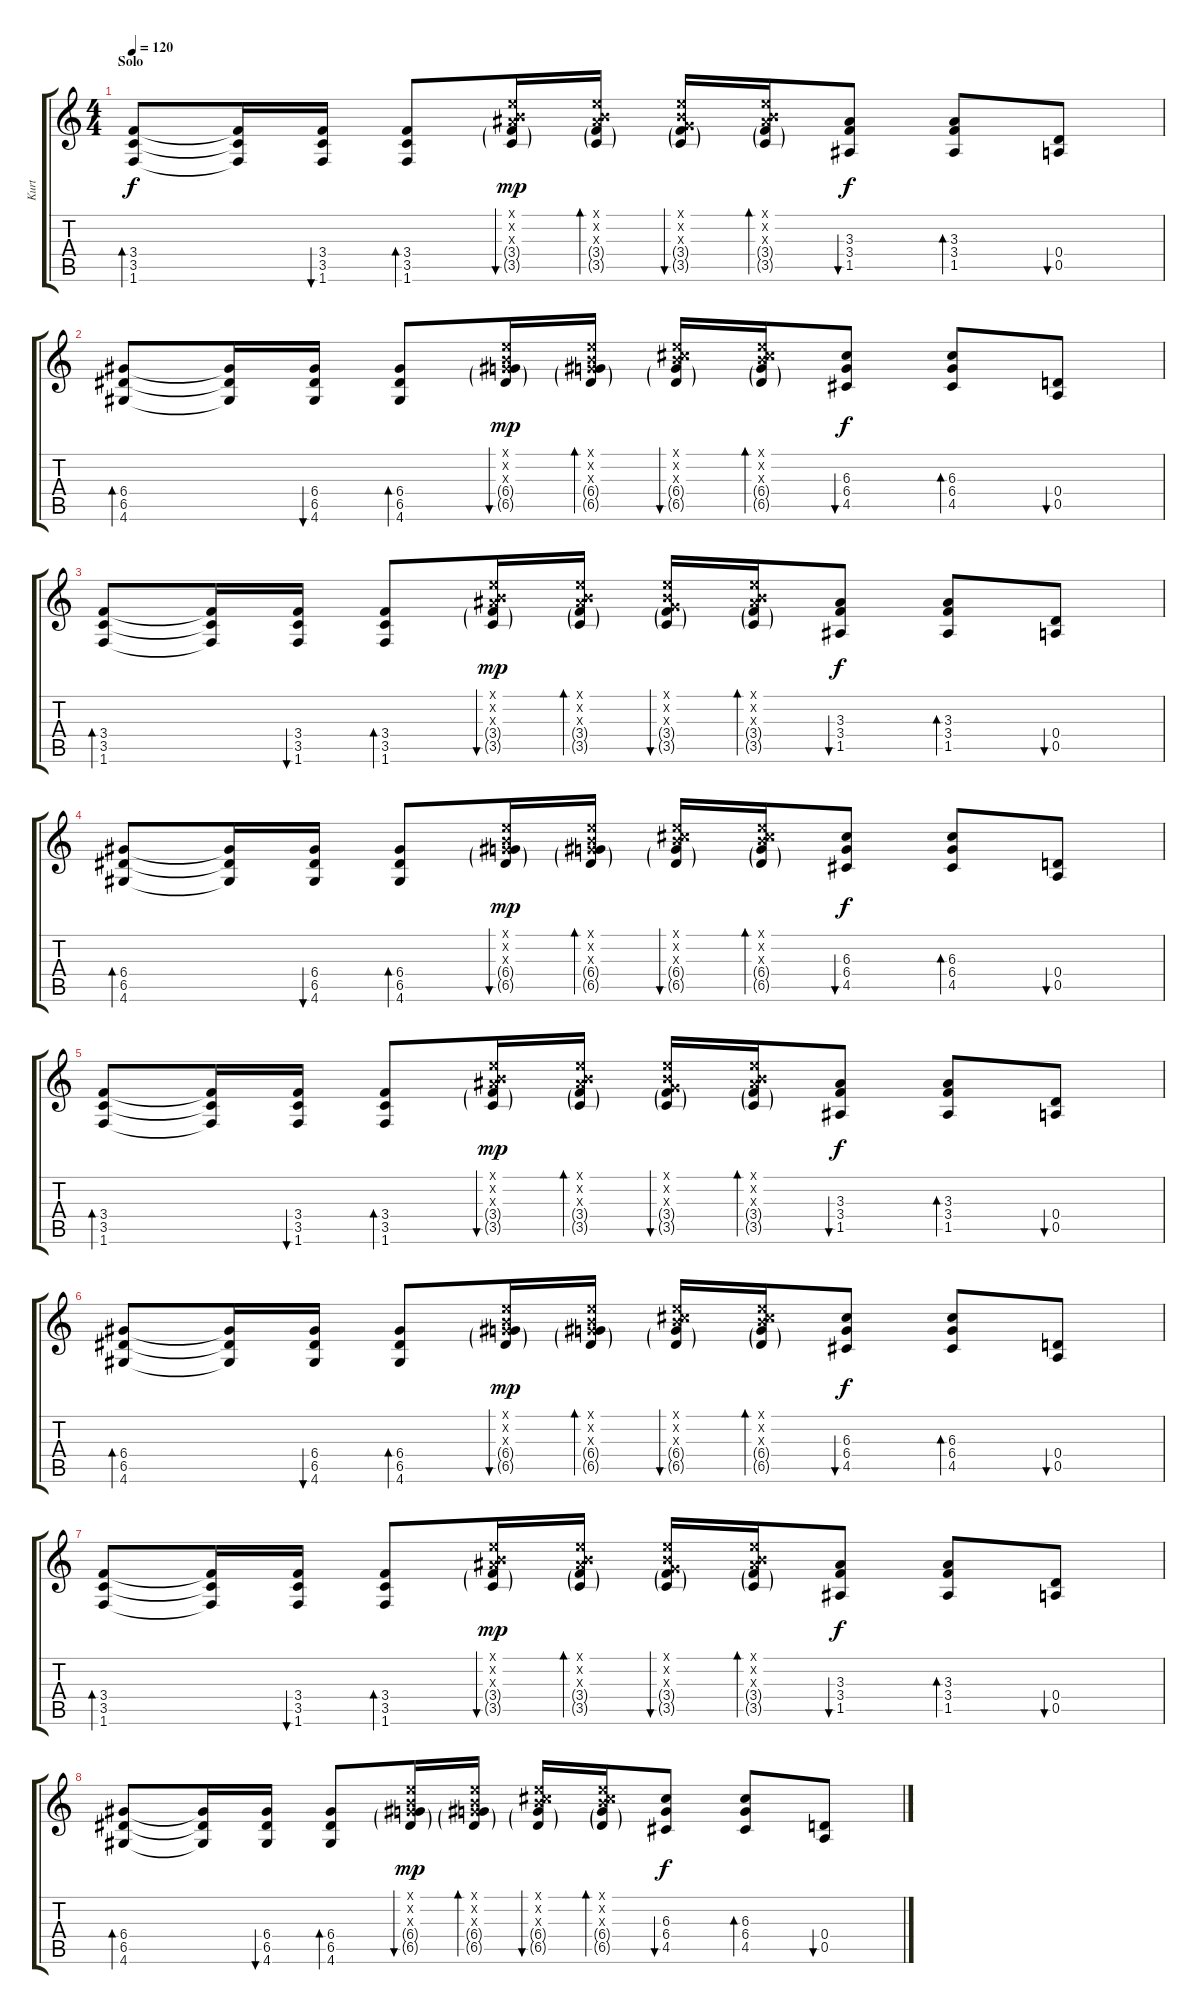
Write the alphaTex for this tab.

\track ("Kurt" "Kurt") {instrument electricguitarclean}
\staff {score tabs}
\tuning (E4 B3 G3 D3 A2 E2) {hide}
\ts (4 4)
\section ("" "Solo")
\tempo 120
\clef g2
\ks c
(3.4 3.5 1.6).8{bd 30 dy f volume 10 instrument distortionguitar} (3.4{t} 3.5{t} 1.6{t}).16 (3.4 3.5 1.6).16{bu 30} (3.4 3.5 1.6).8{bd 30} (0.1{x} 0.2{x} 3.3{x} 3.4{g} 3.5{g}).16{bu 30 dy mp} (0.1{x} 0.2{x} 3.3{x} 3.4{g} 3.5{g}).16{bd 30} (0.1{x} 0.2{x} 0.3{x} 3.4{g} 3.5{g}).16{bu 30} (0.1{x} 0.2{x} 3.3{x} 3.4{g} 3.5{g}).16{bd 30} (3.3 3.4 1.5).8{bu 30 dy f} (3.3 3.4 1.5).8{bd 30} (0.4 0.5).8{bu 120} |
(6.4 6.5 4.6).8{bd 30} (6.4{t} 6.5{t} 4.6{t}).16 (6.4 6.5 4.6).16{bu 30} (6.4 6.5 4.6).8{bd 30} (0.1{x} 0.2{x} 0.3{x} 6.4{g} 6.5{g}).16{bu 30 dy mp} (0.1{x} 0.2{x} 0.3{x} 6.4{g} 6.5{g}).16{bd 30} (0.1{x} 0.2{x} 6.3{x} 6.4{g} 6.5{g}).16{bu 30} (0.1{x} 0.2{x} 6.3{x} 6.4{g} 6.5{g}).16{bd 30} (6.3 6.4 4.5).8{bu 30 dy f} (6.3 6.4 4.5).8{bd 30} (0.4 0.5).8{bu 120} |
(3.4 3.5 1.6).8{bd 30} (3.4{t} 3.5{t} 1.6{t}).16 (3.4 3.5 1.6).16{bu 30} (3.4 3.5 1.6).8{bd 30} (0.1{x} 0.2{x} 3.3{x} 3.4{g} 3.5{g}).16{bu 30 dy mp} (0.1{x} 0.2{x} 3.3{x} 3.4{g} 3.5{g}).16{bd 30} (0.1{x} 0.2{x} 0.3{x} 3.4{g} 3.5{g}).16{bu 30} (0.1{x} 0.2{x} 3.3{x} 3.4{g} 3.5{g}).16{bd 30} (3.3 3.4 1.5).8{bu 30 dy f} (3.3 3.4 1.5).8{bd 30} (0.4 0.5).8{bu 120} |
(6.4 6.5 4.6).8{bd 30} (6.4{t} 6.5{t} 4.6{t}).16 (6.4 6.5 4.6).16{bu 30} (6.4 6.5 4.6).8{bd 30} (0.1{x} 0.2{x} 0.3{x} 6.4{g} 6.5{g}).16{bu 30 dy mp} (0.1{x} 0.2{x} 0.3{x} 6.4{g} 6.5{g}).16{bd 30} (0.1{x} 0.2{x} 6.3{x} 6.4{g} 6.5{g}).16{bu 30} (0.1{x} 0.2{x} 6.3{x} 6.4{g} 6.5{g}).16{bd 30} (6.3 6.4 4.5).8{bu 30 dy f} (6.3 6.4 4.5).8{bd 30} (0.4 0.5).8{bu 120} |
(3.4 3.5 1.6).8{bd 30} (3.4{t} 3.5{t} 1.6{t}).16 (3.4 3.5 1.6).16{bu 30} (3.4 3.5 1.6).8{bd 30} (0.1{x} 0.2{x} 3.3{x} 3.4{g} 3.5{g}).16{bu 30 dy mp} (0.1{x} 0.2{x} 3.3{x} 3.4{g} 3.5{g}).16{bd 30} (0.1{x} 0.2{x} 0.3{x} 3.4{g} 3.5{g}).16{bu 30} (0.1{x} 0.2{x} 3.3{x} 3.4{g} 3.5{g}).16{bd 30} (3.3 3.4 1.5).8{bu 30 dy f} (3.3 3.4 1.5).8{bd 30} (0.4 0.5).8{bu 120} |
(6.4 6.5 4.6).8{bd 30} (6.4{t} 6.5{t} 4.6{t}).16 (6.4 6.5 4.6).16{bu 30} (6.4 6.5 4.6).8{bd 30} (0.1{x} 0.2{x} 0.3{x} 6.4{g} 6.5{g}).16{bu 30 dy mp} (0.1{x} 0.2{x} 0.3{x} 6.4{g} 6.5{g}).16{bd 30} (0.1{x} 0.2{x} 6.3{x} 6.4{g} 6.5{g}).16{bu 30} (0.1{x} 0.2{x} 6.3{x} 6.4{g} 6.5{g}).16{bd 30} (6.3 6.4 4.5).8{bu 30 dy f} (6.3 6.4 4.5).8{bd 30} (0.4 0.5).8{bu 120} |
(3.4 3.5 1.6).8{bd 30} (3.4{t} 3.5{t} 1.6{t}).16 (3.4 3.5 1.6).16{bu 30} (3.4 3.5 1.6).8{bd 30} (0.1{x} 0.2{x} 3.3{x} 3.4{g} 3.5{g}).16{bu 30 dy mp} (0.1{x} 0.2{x} 3.3{x} 3.4{g} 3.5{g}).16{bd 30} (0.1{x} 0.2{x} 0.3{x} 3.4{g} 3.5{g}).16{bu 30} (0.1{x} 0.2{x} 3.3{x} 3.4{g} 3.5{g}).16{bd 30} (3.3 3.4 1.5).8{bu 30 dy f} (3.3 3.4 1.5).8{bd 30} (0.4 0.5).8{bu 120} |
(6.4 6.5 4.6).8{bd 30} (6.4{t} 6.5{t} 4.6{t}).16 (6.4 6.5 4.6).16{bu 30} (6.4 6.5 4.6).8{bd 30} (0.1{x} 0.2{x} 0.3{x} 6.4{g} 6.5{g}).16{bu 30 dy mp} (0.1{x} 0.2{x} 0.3{x} 6.4{g} 6.5{g}).16{bd 30} (0.1{x} 0.2{x} 6.3{x} 6.4{g} 6.5{g}).16{bu 30} (0.1{x} 0.2{x} 6.3{x} 6.4{g} 6.5{g}).16{bd 30} (6.3 6.4 4.5).8{bu 30 dy f} (6.3 6.4 4.5).8{bd 30} (0.4 0.5).8{bu 120}
